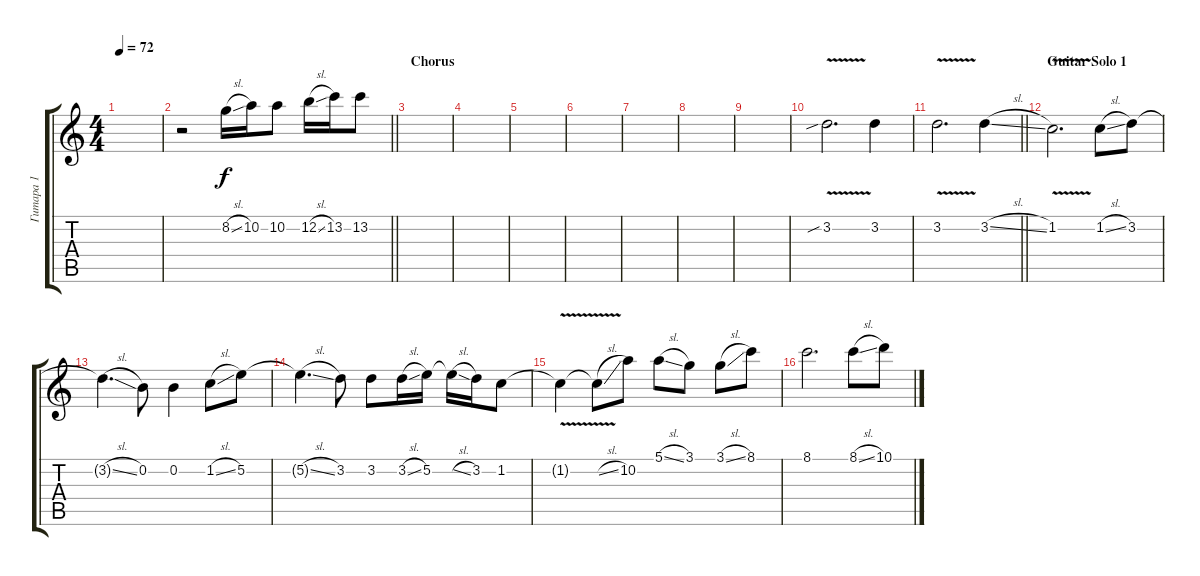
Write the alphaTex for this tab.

\track ("Гитара 1" "Гитара 1") {instrument distortionguitar}
\staff {score tabs}
\tuning (E4 B3 G3 D3 A2 E2) {hide}
\ts (4 4)
\tempo 72
\clef g2
\ks c
|
\barLineRight lightlight
r.2 8.2{sl}.16 10.2.16 10.2.8 12.2{sl}.16 13.2.16 13.2.8 |
\section ("" "Chorus")
|
|
|
|
|
|
|
3.2{v sib}.2{d volume 16} 3.2.4 |
\barLineRight lightlight
3.2{v}.2{d} 3.2{sl}.4 |
\section ("" "Guitar Solo 1")
1.2{v}.2{d} 1.2{sl}.8 3.2.8 |
3.2{sl t}.4{d} 0.2.8 0.2.4 1.2{sl}.8 5.2.8 |
5.2{sl t}.4{d} 3.2.8 3.2.8 3.2{sl}.16 5.2.16 5.2{sl t}.16 3.2.16 1.2.8 |
1.2{v t}.4 1.2{sl t}.8 10.2.8 5.1{sl}.8 3.1.8 3.1{sl}.8 8.1.8 |
8.1.2{d} 8.1{sl}.8 10.1.8
